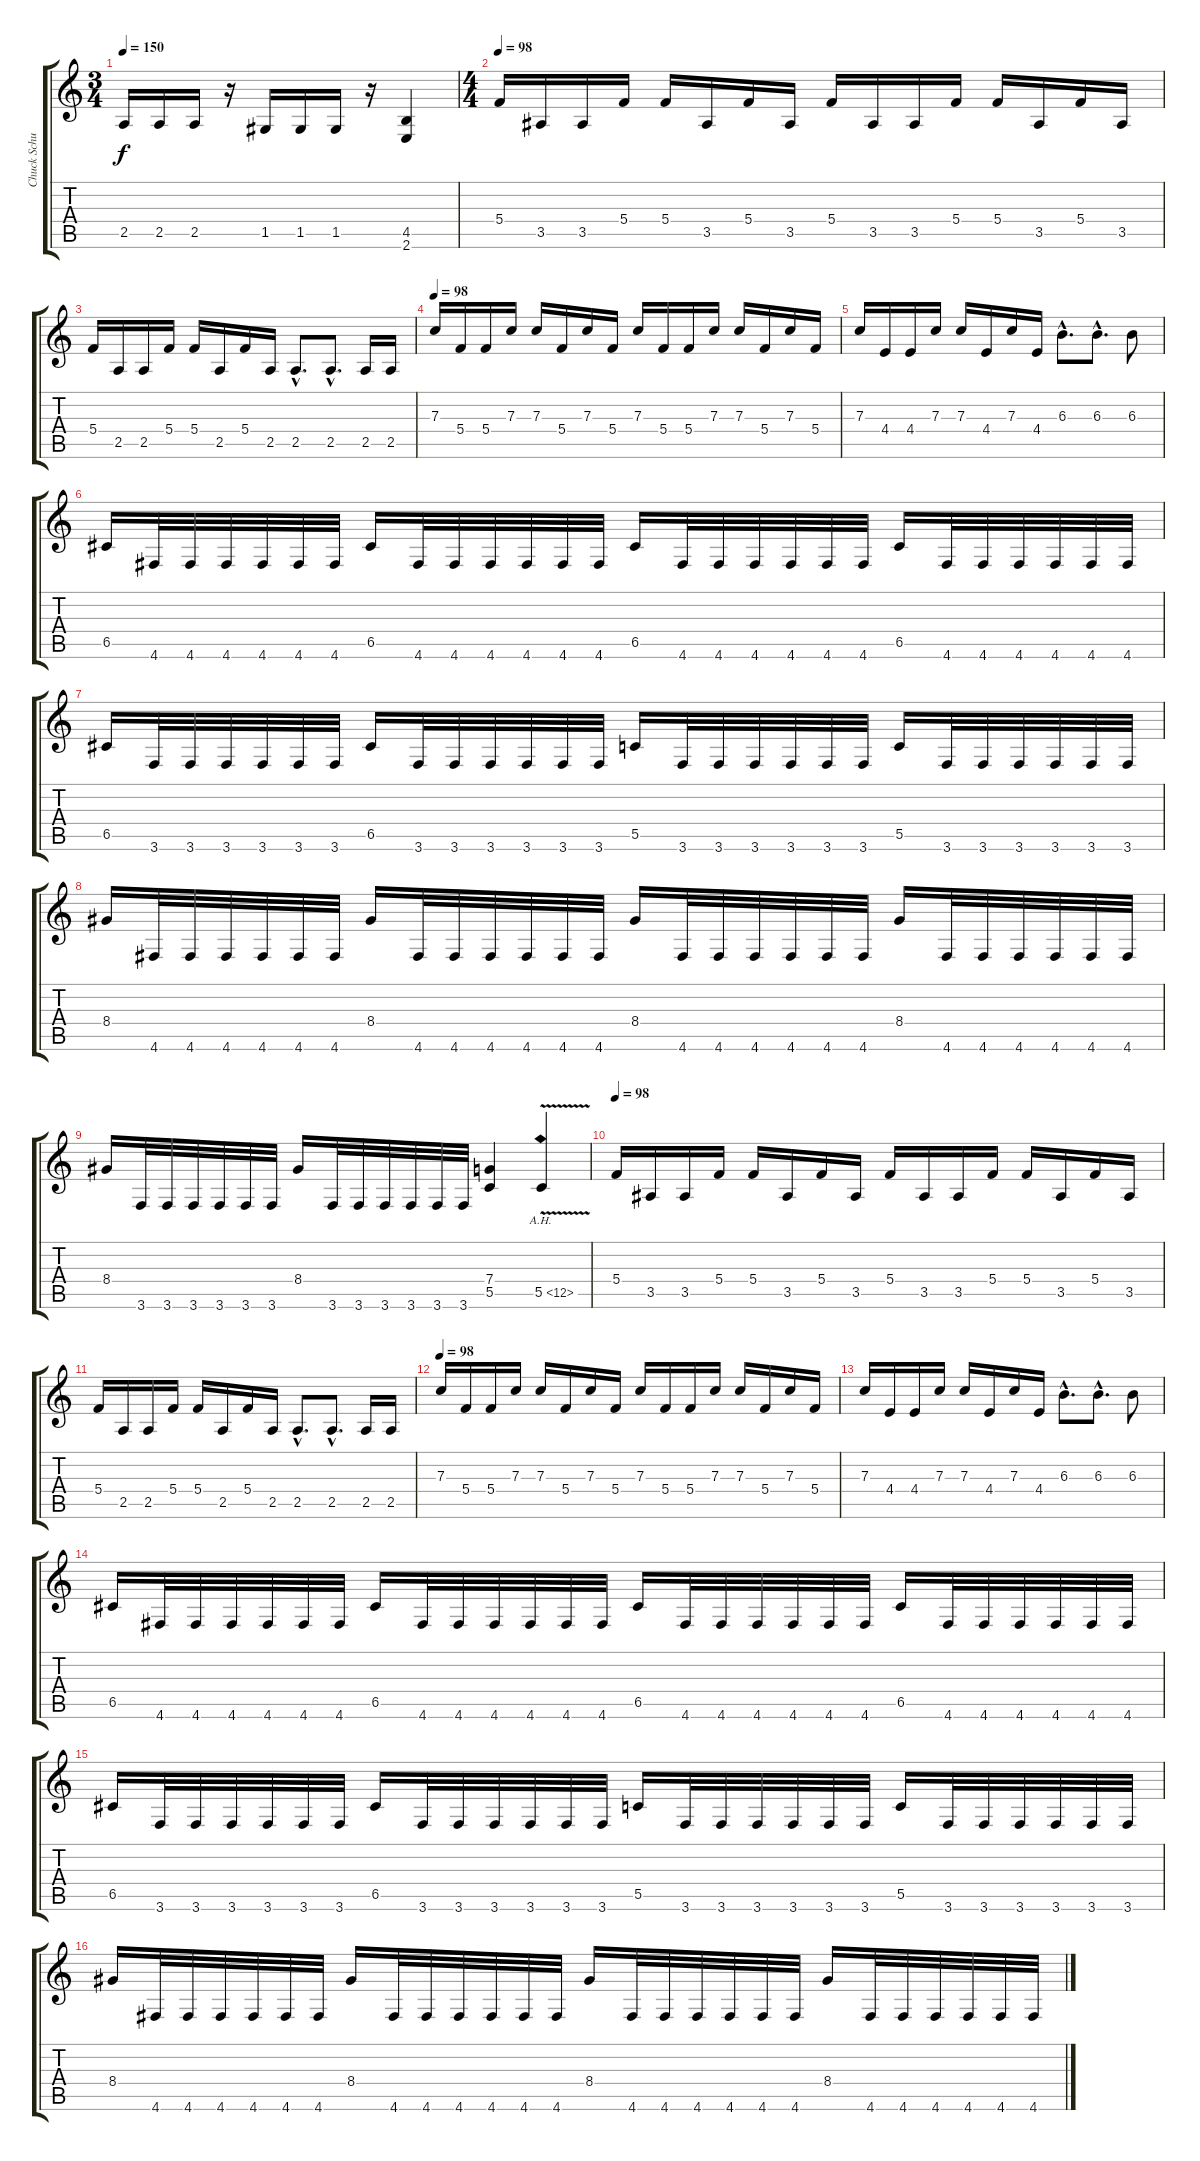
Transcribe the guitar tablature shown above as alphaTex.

\track ("Chuck Schuldiner" "Chuck Schu") {instrument distortionguitar}
\staff {score tabs}
\tuning (D4 A3 F3 C3 G2 D2) {hide}
\ts (3 4)
\tempo 150
\clef g2
\ks c
2.5.16{dy f} 2.5.16 2.5.16 r.16 1.5.16 1.5.16 1.5.16 r.16 (4.5 2.6).4 |
\ts (4 4)
\tempo 98
5.4.16 3.5.16 3.5.16 5.4.16 5.4.16 3.5.16 5.4.16 3.5.16 5.4.16 3.5.16 3.5.16 5.4.16 5.4.16 3.5.16 5.4.16 3.5.16 |
5.4.16 2.5.16 2.5.16 5.4.16 5.4.16 2.5.16 5.4.16 2.5.16 2.5{hac}.8{d} 2.5{hac}.8{d} 2.5.16 2.5.16 |
\tempo 98
7.3.16 5.4.16 5.4.16 7.3.16 7.3.16 5.4.16 7.3.16 5.4.16 7.3.16 5.4.16 5.4.16 7.3.16 7.3.16 5.4.16 7.3.16 5.4.16 |
7.3.16 4.4.16 4.4.16 7.3.16 7.3.16 4.4.16 7.3.16 4.4.16 6.3{hac}.8{d} 6.3{hac}.8{d} 6.3.8 |
6.5.16 4.6.32 4.6.32 4.6.32 4.6.32 4.6.32 4.6.32 6.5.16 4.6.32 4.6.32 4.6.32 4.6.32 4.6.32 4.6.32 6.5.16 4.6.32 4.6.32 4.6.32 4.6.32 4.6.32 4.6.32 6.5.16 4.6.32 4.6.32 4.6.32 4.6.32 4.6.32 4.6.32 |
6.5.16 3.6.32 3.6.32 3.6.32 3.6.32 3.6.32 3.6.32 6.5.16 3.6.32 3.6.32 3.6.32 3.6.32 3.6.32 3.6.32 5.5.16 3.6.32 3.6.32 3.6.32 3.6.32 3.6.32 3.6.32 5.5.16 3.6.32 3.6.32 3.6.32 3.6.32 3.6.32 3.6.32 |
8.4.16 4.6.32 4.6.32 4.6.32 4.6.32 4.6.32 4.6.32 8.4.16 4.6.32 4.6.32 4.6.32 4.6.32 4.6.32 4.6.32 8.4.16 4.6.32 4.6.32 4.6.32 4.6.32 4.6.32 4.6.32 8.4.16 4.6.32 4.6.32 4.6.32 4.6.32 4.6.32 4.6.32 |
8.4.16 3.6.32 3.6.32 3.6.32 3.6.32 3.6.32 3.6.32 8.4.16 3.6.32 3.6.32 3.6.32 3.6.32 3.6.32 3.6.32 (7.4 5.5).4 5.5{ah 7 v}.4 |
\tempo 98
5.4.16 3.5.16 3.5.16 5.4.16 5.4.16 3.5.16 5.4.16 3.5.16 5.4.16 3.5.16 3.5.16 5.4.16 5.4.16 3.5.16 5.4.16 3.5.16 |
5.4.16 2.5.16 2.5.16 5.4.16 5.4.16 2.5.16 5.4.16 2.5.16 2.5{hac}.8{d} 2.5{hac}.8{d} 2.5.16 2.5.16 |
\tempo 98
7.3.16 5.4.16 5.4.16 7.3.16 7.3.16 5.4.16 7.3.16 5.4.16 7.3.16 5.4.16 5.4.16 7.3.16 7.3.16 5.4.16 7.3.16 5.4.16 |
7.3.16 4.4.16 4.4.16 7.3.16 7.3.16 4.4.16 7.3.16 4.4.16 6.3{hac}.8{d} 6.3{hac}.8{d} 6.3.8 |
6.5.16 4.6.32 4.6.32 4.6.32 4.6.32 4.6.32 4.6.32 6.5.16 4.6.32 4.6.32 4.6.32 4.6.32 4.6.32 4.6.32 6.5.16 4.6.32 4.6.32 4.6.32 4.6.32 4.6.32 4.6.32 6.5.16 4.6.32 4.6.32 4.6.32 4.6.32 4.6.32 4.6.32 |
6.5.16 3.6.32 3.6.32 3.6.32 3.6.32 3.6.32 3.6.32 6.5.16 3.6.32 3.6.32 3.6.32 3.6.32 3.6.32 3.6.32 5.5.16 3.6.32 3.6.32 3.6.32 3.6.32 3.6.32 3.6.32 5.5.16 3.6.32 3.6.32 3.6.32 3.6.32 3.6.32 3.6.32 |
8.4.16 4.6.32 4.6.32 4.6.32 4.6.32 4.6.32 4.6.32 8.4.16 4.6.32 4.6.32 4.6.32 4.6.32 4.6.32 4.6.32 8.4.16 4.6.32 4.6.32 4.6.32 4.6.32 4.6.32 4.6.32 8.4.16 4.6.32 4.6.32 4.6.32 4.6.32 4.6.32 4.6.32
